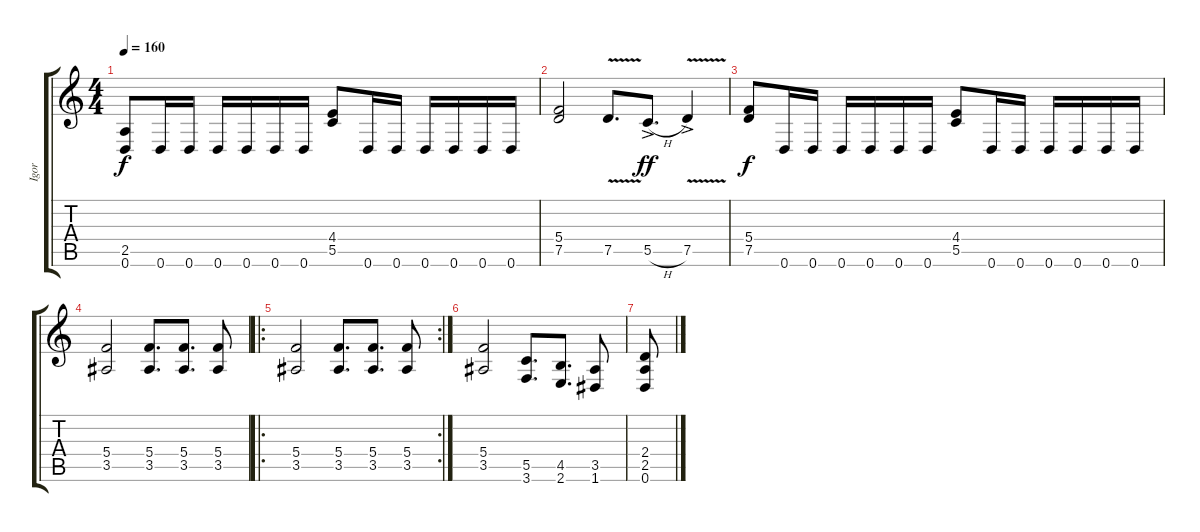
\track ("Igor" "Igor") {instrument overdrivenguitar}
\staff {score tabs}
\tuning (D4 A3 F3 C3 G2 D2) {hide}
\ts (4 4)
\tempo 160
\clef g2
\ks c
(2.5 0.6).8{dy f} 0.6.16 0.6.16 0.6.16 0.6.16 0.6.16 0.6.16 (4.4 5.5).8 0.6.16 0.6.16 0.6.16 0.6.16 0.6.16 0.6.16 |
(5.4 7.5).2 7.5{v}.8{d} 5.5{h ac}.8{d dy ff} 7.5{v ac}.4 |
(5.4 7.5).8{dy f} 0.6.16 0.6.16 0.6.16 0.6.16 0.6.16 0.6.16 (4.4 5.5).8 0.6.16 0.6.16 0.6.16 0.6.16 0.6.16 0.6.16 |
(5.4 3.5).2 (5.4 3.5).8{d} (5.4 3.5).8{d} (5.4 3.5).8 |
\ro
\rc 2
(5.4 3.5).2 (5.4 3.5).8{d} (5.4 3.5).8{d} (5.4 3.5).8 |
(5.4 3.5).2 (5.5 3.6).8{d} (4.5 2.6).8{d} (3.5 1.6).8 |
(2.4 2.5 0.6).8
